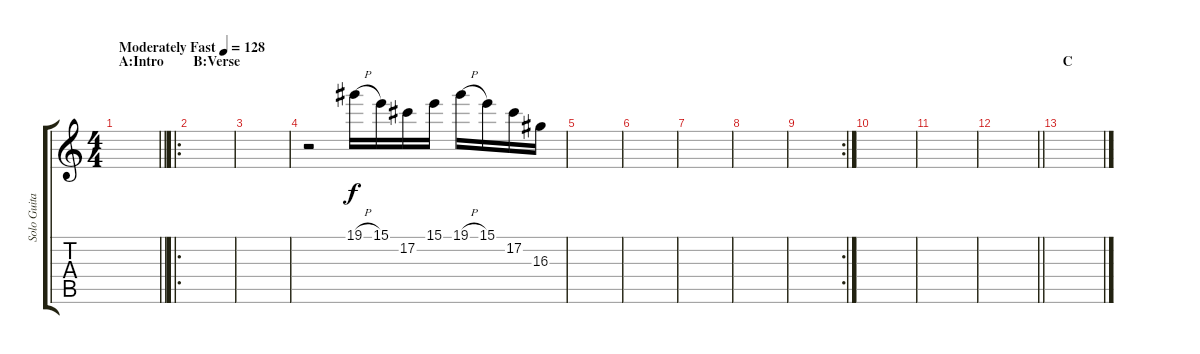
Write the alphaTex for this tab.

\track ("Solo Guitar 2/Fills" "Solo Guita") {instrument distortionguitar}
\staff {score tabs}
\tuning (Db4 Ab3 E3 B2 Gb2 Db2) {hide}
\ts (4 4)
\section ("" "A:Intro")
\tempo (128 "Moderately Fast")
\clef g2
\barLineRight lightlight
\ks c
|
\ro
\section ("" "B:Verse")
|
|
r.2 19.1{h}.16 15.1.16 17.2.16 15.1.16 19.1{h}.16 15.1.16 17.2.16 16.3.16 |
|
|
|
|
\rc 2
|
|
|
\barLineRight lightlight
|
\section ("" "C")
